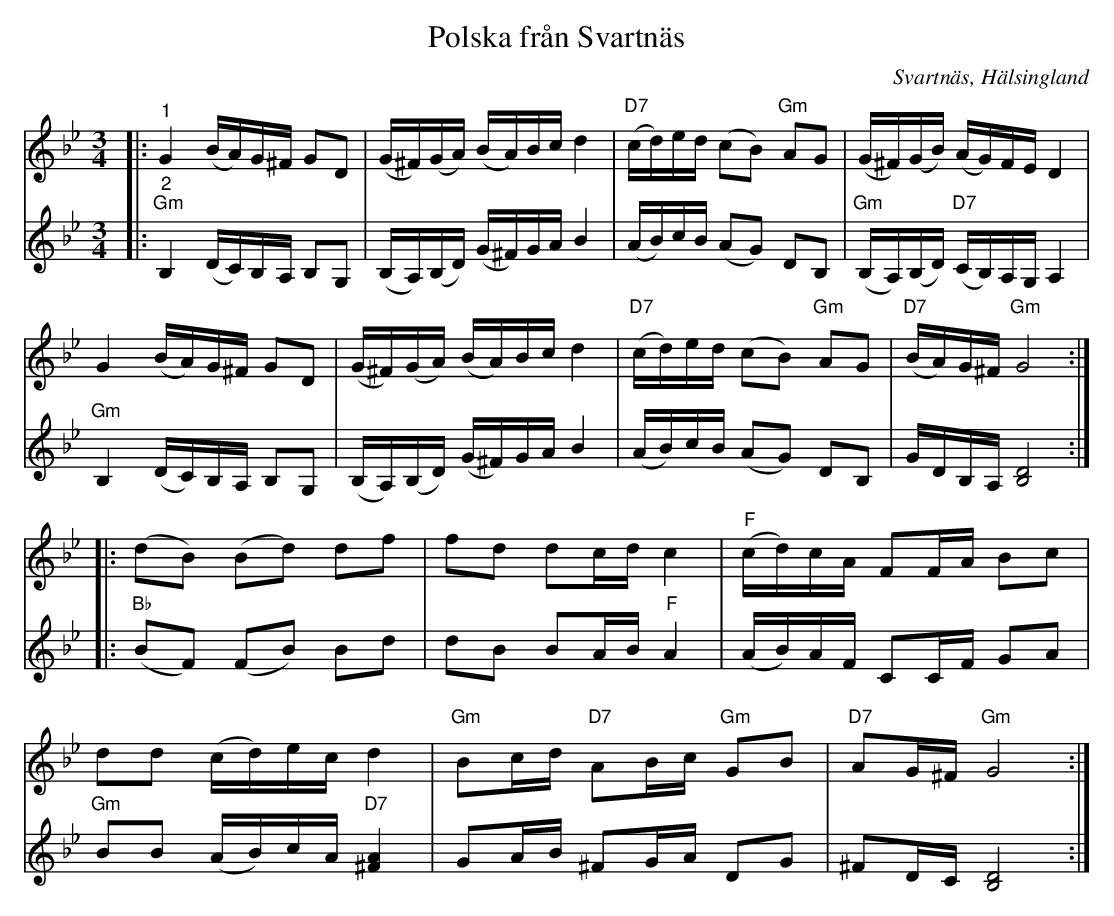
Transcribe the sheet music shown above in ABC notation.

X:1
T:Polska från Svartnäs
O:Svartnäs, Hälsingland
L:1/16
M:3/4
K:Bb
V:1
|:"^1" G4 (BA)G^F G2D2 | (G^F)(GA) (BA)Bc d4 |"D7" (cd)ed (c2B2)"Gm" A2G2 | (G^F)(GB) (AG)FE D4 |
G4 (BA)G^F G2D2 | (G^F)(GA) (BA)Bc d4 |"D7" (cd)ed (c2B2)"Gm" A2G2 |"D7" (BA)G^F"Gm" G8 ::
(d2B2) (B2d2) d2f2 | f2d2 d2cd c4 |"F" (cd)cA F2FA B2c2 |
d2d2 (cd)ec d4 | "Gm" B2cd"D7" A2Bc"Gm" G2B2 |"D7" A2G^F"Gm" G8 :|
V:2
|:"^2""Gm" B,4 (DC)B,A, B,2G,2 | (B,A,)(B,D) (G^F)GA B4 | (AB)cB (A2G2) D2B,2 | "Gm" (B,A,)(B,D)"D7" (CB,)A,G, A,4 |
"Gm" B,4 (DC)B,A, B,2G,2 | (B,A,)(B,D) (G^F)GA B4 | (AB)cB (A2G2) D2B,2 | GDB,A, [B,D]8 ::
"Bb" (B2F2) (F2B2) B2d2 | d2B2 B2AB"F" A4 | (AB)AF C2CF G2A2 |
"Gm" B2B2 (AB)cA"D7" [^FA]4 | G2AB ^F2GA D2G2 | ^F2DC [B,D]8 :|
